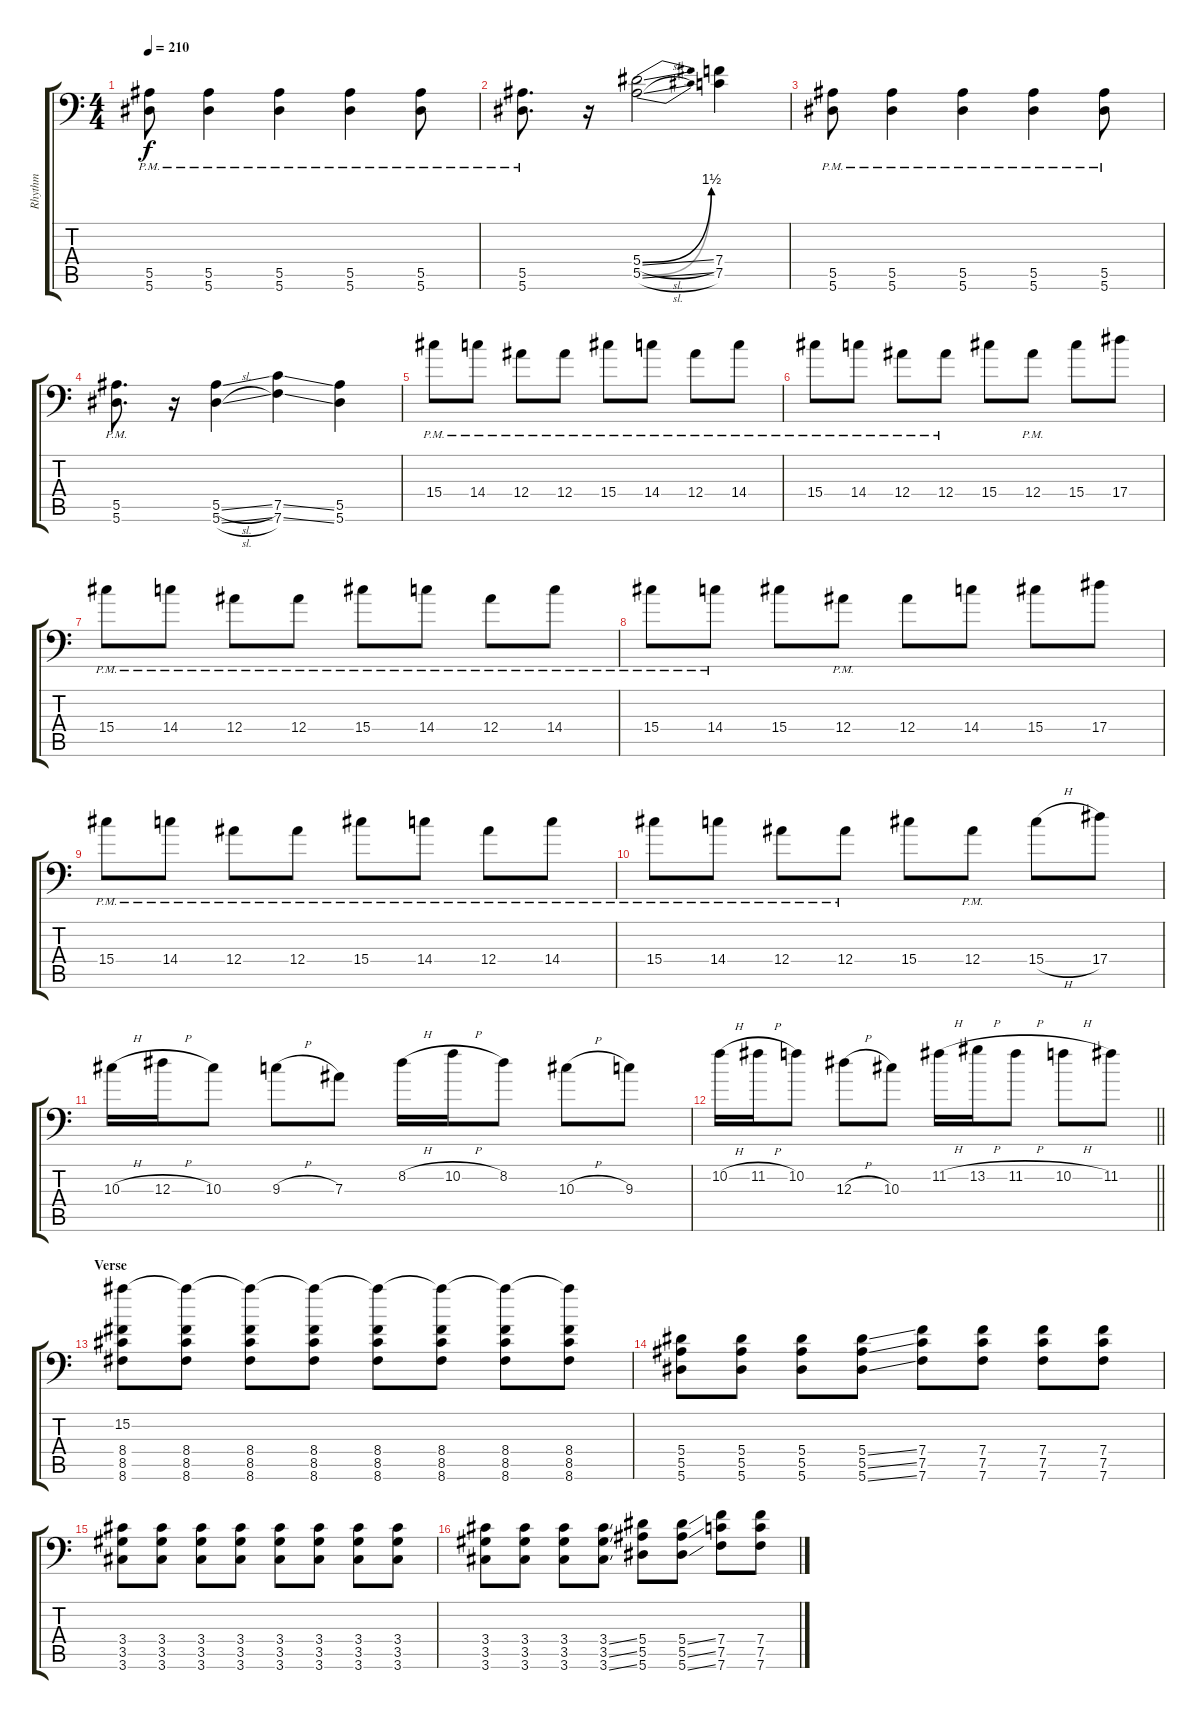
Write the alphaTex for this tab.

\track ("Rhythm" "Rhythm") {instrument overdrivenguitar}
\staff {score tabs}
\tuning (C4 G3 Eb3 Bb2 F2 Bb1) {hide}
\ts (4 4)
\tempo 210
\clef f4
\ks c
(5.5{pm} 5.6{pm}).8{dy f} (5.5{pm} 5.6{pm}).4 (5.5{pm} 5.6{pm}).4 (5.5{pm} 5.6{pm}).4 (5.5{pm} 5.6{pm}).8 |
(5.5{pm} 5.6{pm}).8{d} r.16 (5.4{be (bend 0 0 60 6) sl} 5.5{be (bend 0 0 60 6) sl}).2 (7.4 7.5).4 |
(5.5{pm} 5.6{pm}).8 (5.5{pm} 5.6{pm}).4 (5.5{pm} 5.6{pm}).4 (5.5{pm} 5.6{pm}).4 (5.5{pm} 5.6{pm}).8 |
(5.5{pm} 5.6{pm}).8{d} r.16 (5.5{sl} 5.6{sl}).4 (7.5{ss} 7.6{ss}).4 (5.5 5.6).4 |
15.4{pm}.8 14.4{pm}.8 12.4{pm}.8 12.4{pm}.8 15.4{pm}.8 14.4{pm}.8 12.4{pm}.8 14.4{pm}.8 |
15.4{pm}.8 14.4{pm}.8 12.4{pm}.8 12.4{pm}.8 15.4.8 12.4{pm}.8 15.4.8 17.4.8 |
15.4{pm}.8 14.4{pm}.8 12.4{pm}.8 12.4{pm}.8 15.4{pm}.8 14.4{pm}.8 12.4{pm}.8 14.4{pm}.8 |
15.4{pm}.8 14.4{pm}.8 15.4.8 12.4{pm}.8 12.4.8 14.4.8 15.4.8 17.4.8 |
15.4{pm}.8 14.4{pm}.8 12.4{pm}.8 12.4{pm}.8 15.4{pm}.8 14.4{pm}.8 12.4{pm}.8 14.4{pm}.8 |
15.4{pm}.8 14.4{pm}.8 12.4{pm}.8 12.4{pm}.8 15.4.8 12.4{pm}.8 15.4{h}.8 17.4.8 |
10.3{h}.16 12.3{h}.16 10.3.8 9.3{h}.8 7.3.8 8.2{h}.16 10.2{h}.16 8.2.8 10.3{h}.8 9.3.8 |
\barLineRight lightlight
10.2{h}.16 11.2{h}.16 10.2.8 12.3{h}.8 10.3.8 11.2{h}.16 13.2{h}.16 11.2{h}.8 10.2{h}.8 11.2.8 |
\section ("" "Verse")
(15.2 8.4 8.5 8.6).8 (15.2{t} 8.4 8.5 8.6).8 (15.2{t} 8.4 8.5 8.6).8 (15.2{t} 8.4 8.5 8.6).8 (15.2{t} 8.4 8.5 8.6).8 (15.2{t} 8.4 8.5 8.6).8 (15.2{t} 8.4 8.5 8.6).8 (15.2{t} 8.4 8.5 8.6).8 |
(5.4 5.5 5.6).8 (5.4 5.5 5.6).8 (5.4 5.5 5.6).8 (5.4{ss} 5.5{ss} 5.6{ss}).8 (7.4 7.5 7.6).8 (7.4 7.5 7.6).8 (7.4 7.5 7.6).8 (7.4 7.5 7.6).8 |
(3.4 3.5 3.6).8 (3.4 3.5 3.6).8 (3.4 3.5 3.6).8 (3.4 3.5 3.6).8 (3.4 3.5 3.6).8 (3.4 3.5 3.6).8 (3.4 3.5 3.6).8 (3.4 3.5 3.6).8 |
(3.4 3.5 3.6).8 (3.4 3.5 3.6).8 (3.4 3.5 3.6).8 (3.4{ss} 3.5{ss} 3.6{ss}).8 (5.4 5.5 5.6).8 (5.4{ss} 5.5{ss} 5.6{ss}).8 (7.4 7.5 7.6).8 (7.4 7.5 7.6).8
